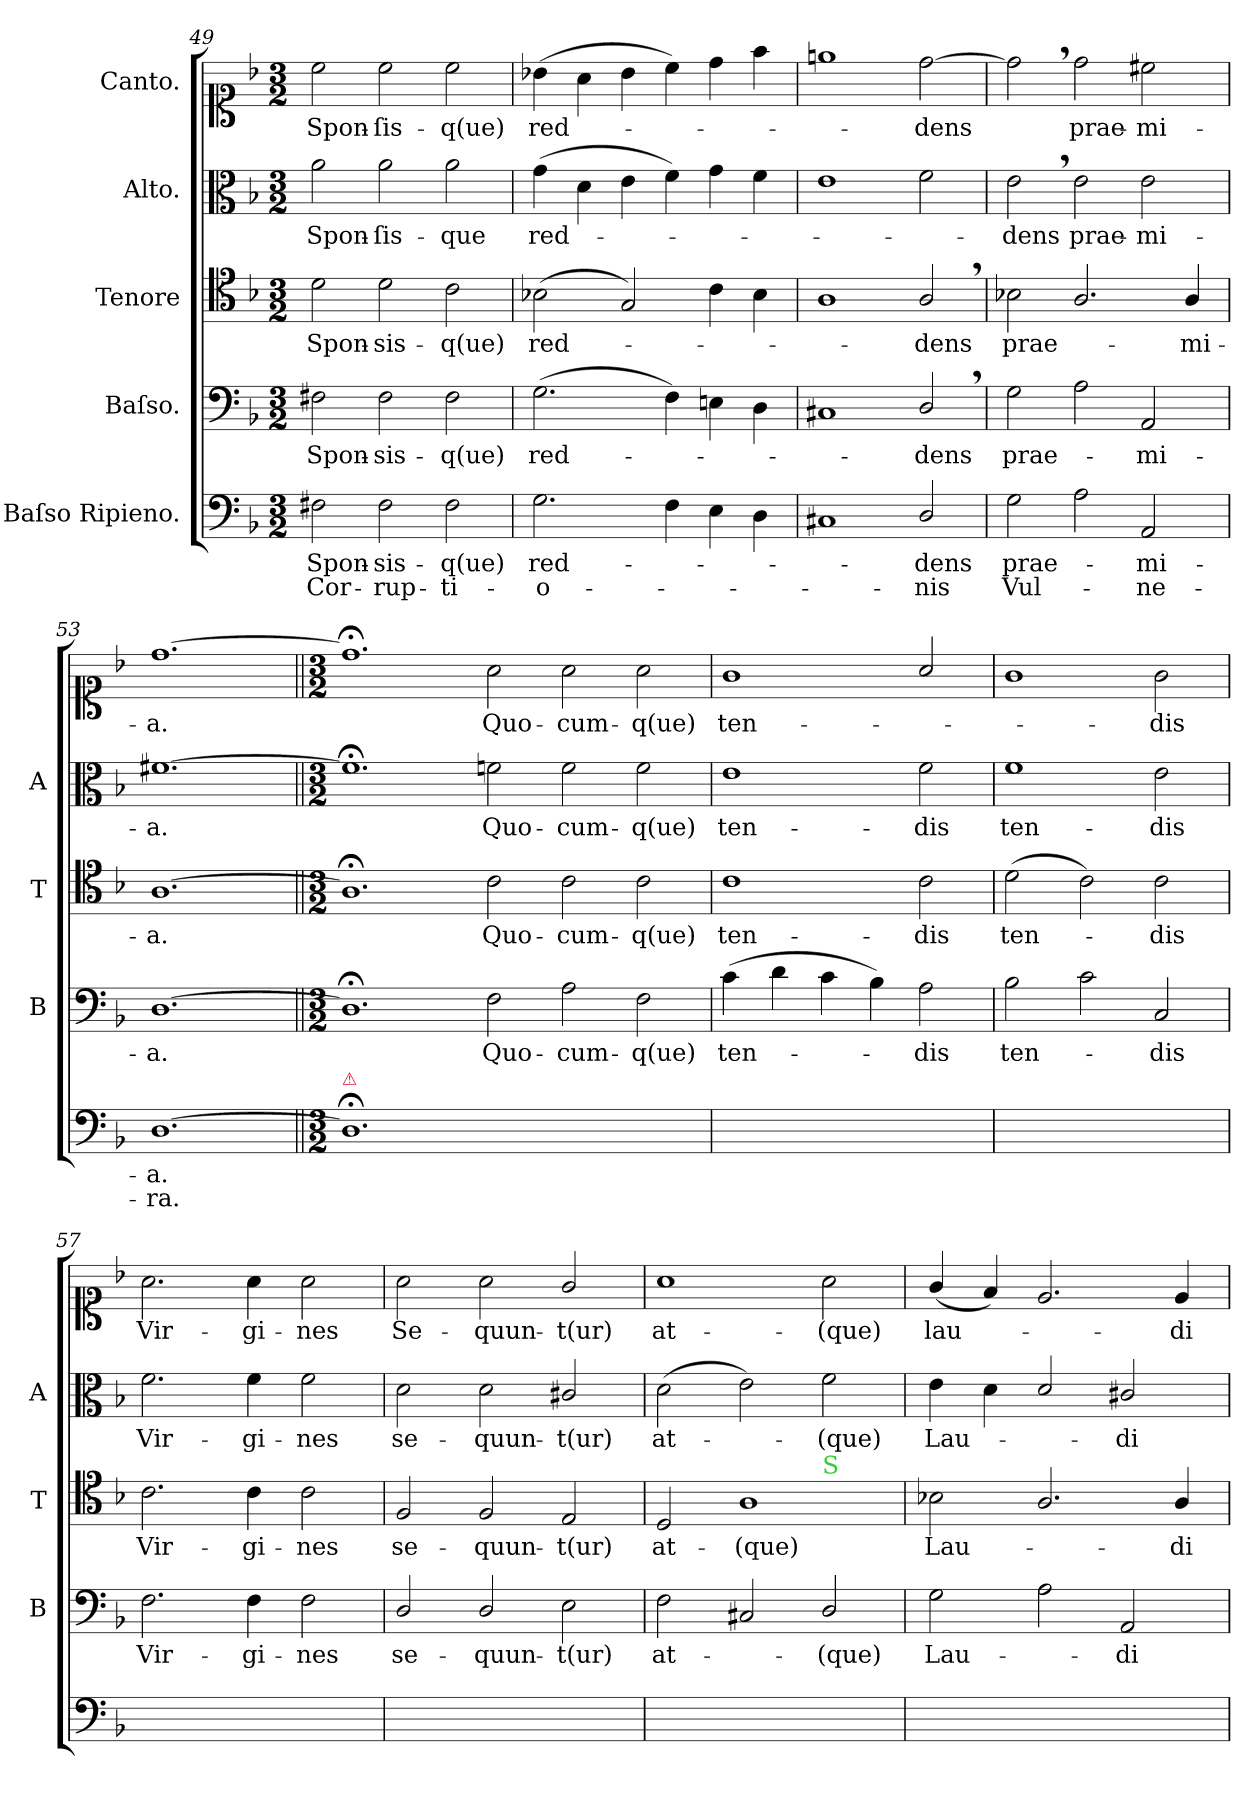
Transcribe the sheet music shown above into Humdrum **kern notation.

**kern	**text	**text	**kern	**text	**kern	**text	**kern	**text	**kern	**text
*part5	*part5	*part5	*part4	*part4	*part3	*part3	*part2	*part2	*part1	*part1
*staff5	*staff5	*staff5	*staff4	*staff4	*staff3	*staff3	*staff2	*staff2	*staff1	*staff1
*I"Baſso Ripieno.	*	*	*I"Baſso.	*	*I"Tenore	*	*I"Alto.	*	*I"Canto.	*
*	*	*	*I'B	*	*I'T	*	*I'A	*	*	*
*clefF4	*	*	*clefF4	*	*clefC4	*	*clefC3	*	*clefC1	*
*k[b-]	*	*	*k[b-]	*	*k[b-]	*	*k[b-]	*	*k[b-]	*
*F:	*	*	*F:	*	*F:	*	*F:	*	*F:	*
*M3/2	*	*	*M3/2	*	*M3/2	*	*M3/2	*	*M3/2	*
=49	=49	=49	=49	=49	=49	=49	=49	=49	=49	=49
2F#X\	Spon-	Cor-	2F#X\	Spon-	2d\	Spon-	2a\	Spon-	2cc\	Spon-
2F#\	-sis-	-rup-	2F#\	-sis-	2d\	-sis-	2a\	-ſis-	2cc\	-ſis-
2F#\	-q(ue)	-ti-	2F#\	-q(ue)	2c\	-q(ue)	2a\	-que	2cc\	-q(ue)
=50	=50	=50	=50	=50	=50	=50	=50	=50	=50	=50
2.G\	red-	-o-	(2.G\	red-	(2B-X\	red-	(4g\	red-	(4b-X\	red-
.	.	.	.	.	.	.	4d\	.	4a\	.
.	.	.	.	.	2G/)	.	4e\	.	4b-\	.
4F\	.	.	4F\)	.	.	.	4f\)	.	4cc\)	.
4E\	.	.	4En\	.	4c\	.	4g\	.	4dd\	.
4D\	.	.	4D\	.	4B-\	.	4f\	.	4ff\	.
=51	=51	=51	=51	=51	=51	=51	=51	=51	=51	=51
1C#X	.	.	1C#X	.	1A	.	1e	.	1een	.
2D/	-dens	-nis	2D,</	-dens	2A,</	-dens	2f\	.	[2dd\	-dens
=52	=52	=52	=52	=52	=52	=52	=52	=52	=52	=52
2G\	prae-	Vul-	2G\	prae-	2B-X\	prae-	2e,<\	-dens	2dd,<\]	.
2A\	.	.	2A\	.	2.A/	.	2e\	prae-	2dd\	prae-
2AA/	-mi-	-ne-	2AA/	-mi-	.	.	2e\	-mi-	2cc#X\	-mi-
.	.	.	.	.	4A/	-mi-	.	.	.	.
=53	=53	=53	=53	=53	=53	=53	=53	=53	=53	=53
[1.D	-a.	-ra.	[1.D	-a.	[1.A	-a.	[1.f#X	-a.	[1.dd	-a.
=54||	=54||	=54||	=54||	=54||	=54||	=54||	=54||	=54||	=54||	=54||
*M3/2	*	*	*M3/2	*	*M3/2	*	*M3/2	*	*M3/2	*
!LO:TX:a:color=crimson:t=⚠	!	!	!	!	!	!	!	!	!	!
1.D;<]	.	.	1.D;<]	.	1.A;<]	.	1.f#;<]	.	1.dd;]	.
1.ryy	.	.	2F\	Quo-	2c\	Quo-	2fn\	Quo-	2a\	Quo-
.	.	.	2A\	-cum-	2c\	-cum-	2f\	-cum-	2a\	-cum-
.	.	.	2F\	-q(ue)	2c\	-q(ue)	2f\	-q(ue)	2a\	-q(ue)
=55	=55	=55	=55	=55	=55	=55	=55	=55	=55	=55
1.ryy	.	.	(4c\	ten-	1c	ten-	1e	ten-	1g	ten-
.	.	.	4d\	.	.	.	.	.	.	.
.	.	.	4c\	.	.	.	.	.	.	.
.	.	.	4B-\)	.	.	.	.	.	.	.
.	.	.	2A\	-dis	2c\	-dis	2f\	-dis	2a/	.
=56	=56	=56	=56	=56	=56	=56	=56	=56	=56	=56
!	!	!	!	!LO:LY:i	!	!LO:LY:i	!	!LO:LY:i	!	!
1.ryy	.	.	2B-\	ten-	(2d\	ten-	1f	ten-	1g	.
.	.	.	2c\	.	2c\)	.	.	.	.	.
!	!	!	!	!LO:LY:i	!	!LO:LY:i	!	!LO:LY:i	!	!
.	.	.	2C/	-dis	2c\	-dis	2e\	-dis	2g\	-dis
=57	=57	=57	=57	=57	=57	=57	=57	=57	=57	=57
1.ryy	.	.	2.F\	Vir-	2.c\	Vir-	2.f\	Vir-	2.a\	Vir-
.	.	.	4F\	-gi-	4c\	-gi-	4f\	-gi-	4a\	-gi-
.	.	.	2F\	-nes	2c\	-nes	2f\	-nes	2a\	-nes
=58	=58	=58	=58	=58	=58	=58	=58	=58	=58	=58
1.ryy	.	.	2D/	se-	2F/	se-	2d\	se-	2a\	Se-
.	.	.	2D/	-quun-	2F/	-quun-	2d\	-quun-	2a\	-quun-
.	.	.	2E\	-t(ur)	2E/	-t(ur)	2c#X/	-t(ur)	2g/	-t(ur)
=59	=59	=59	=59	=59	=59	=59	=59	=59	=59	=59
*	*	*	*	*	*^	*	*	*	*	*
1.ryy	.	.	2F\	at-	2D/	1ryy	at-	(2d\	at-	1a	at-
.	.	.	2C#X/	.	1A	.	-(que)	2e\)	.	.	.
!	!	!	!	!	!	!LO:TX:a:color=limegreen:t=S	!	!	!	!	!
.	.	.	2D/	-(que)	.	2ryy	.	2f\	-(que)	2a\	-(que)
*	*	*	*	*	*v	*v	*	*	*	*	*
=60	=60	=60	=60	=60	=60	=60	=60	=60	=60	=60
1.ryy	.	.	2G\	Lau-	2B-X\	Lau-	4e\	Lau-	(4g/	lau-
.	.	.	.	.	.	.	4d\	.	4f/)	.
.	.	.	2A\	.	2.A/	.	2d/	.	2.e/	.
.	.	.	2AA/	-di-	.	.	2c#X/	-di-	.	.
.	.	.	.	.	4A/	-di-	.	.	4e/	-di-
=	=	=	=	=	=	=	=	=	=	=
*-	*-	*-	*-	*-	*-	*-	*-	*-	*-	*-
